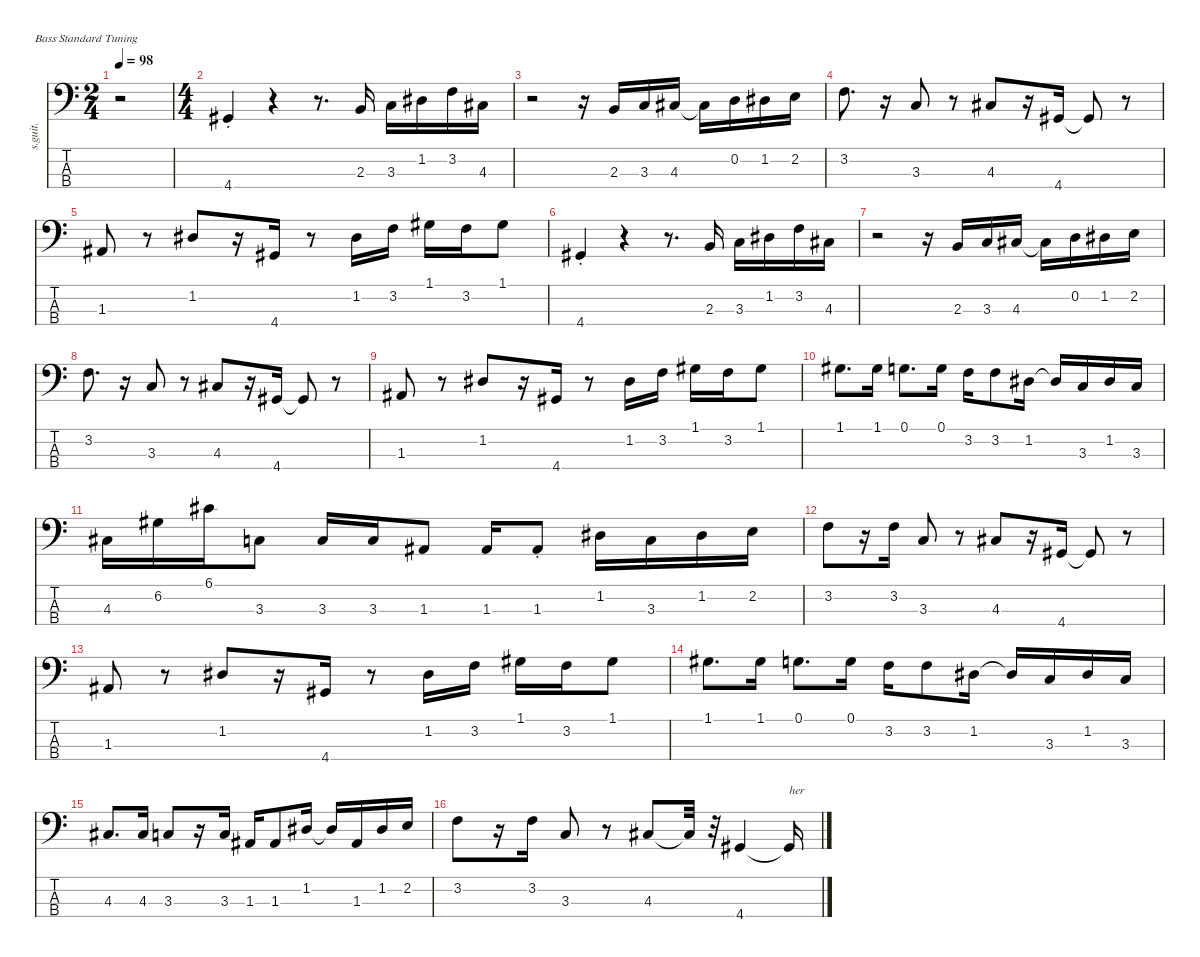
\defaultSystemsLayout 4
\hideDynamics
\bracketExtendMode nobrackets
\track ("" "s.guit.") {instrument electricbassfinger}
\staff {score tabs}
\tuning (G2 D2 A1 E1)
\ts (2 4)
\beaming (8 2 2 2 2)
\tempo 98
\clef f4
\ks c
r.2{dy f} |
\ts (4 4)
\beaming (8 2 2 2 2)
4.4{st acc #}.4 r.4 r.8{d} 2.3.16 3.3.16 1.2{acc #}.16 3.2.16 4.3{acc #}.16 |
r.2 r.16 2.3.16 3.3.16 4.3{acc #}.16 4.3{t acc #}.16{dy mf} 0.2.16{dy f} 1.2{acc #}.16 2.2.16 |
3.2.8{d} r.16 3.3.8 r.8 4.3{acc #}.8 r.16 4.4{acc #}.16 4.4{t acc #}.8 r.8 |
1.3{acc #}.8 r.8 1.2{acc #}.8 r.16 4.4{acc #}.16 r.8 1.2{acc #}.16 3.2.16 1.1{acc #}.16 3.2.16 1.1{acc #}.8 |
4.4{st acc #}.4 r.4 r.8{d} 2.3.16 3.3.16 1.2{acc #}.16 3.2.16 4.3{acc #}.16 |
r.2 r.16 2.3.16 3.3.16 4.3{acc #}.16 4.3{t acc #}.16{dy mf} 0.2.16{dy f} 1.2{acc #}.16 2.2.16 |
3.2.8{d} r.16 3.3.8 r.8 4.3{acc #}.8 r.16 4.4{acc #}.16 4.4{t acc #}.8 r.8 |
1.3{acc #}.8 r.8 1.2{acc #}.8 r.16 4.4{acc #}.16 r.8 1.2{acc #}.16 3.2.16 1.1{acc #}.16 3.2.16 1.1{acc #}.8 |
1.1{acc #}.8{d} 1.1{acc #}.16 0.1.8{d} 0.1.16 3.2.16 3.2.8 1.2{acc #}.16 1.2{t acc #}.16 3.3.16 1.2{acc #}.16 3.3.16 |
4.3{acc #}.16 6.2{acc #}.16 6.1{acc #}.16 3.3.8 3.3.16 3.3.16 1.3{acc #}.8 1.3{acc #}.16 1.3{st acc #}.8 1.2{acc #}.16 3.3.16 1.2{acc #}.16 2.2.16 |
3.2.8 r.16 3.2.16 3.3.8 r.8 4.3{acc #}.8 r.16 4.4{acc #}.16 4.4{t acc #}.8 r.8 |
1.3{acc #}.8 r.8 1.2{acc #}.8 r.16 4.4{acc #}.16 r.8 1.2{acc #}.16 3.2.16 1.1{acc #}.16 3.2.16 1.1{acc #}.8 |
1.1{acc #}.8{d} 1.1{acc #}.16 0.1.8{d} 0.1.16 3.2.16 3.2.8 1.2{acc #}.16 1.2{t acc #}.16 3.3.16 1.2{acc #}.16 3.3.16 |
4.3{acc #}.8{d} 4.3{acc #}.16 3.3.8 r.16 3.3.16 1.3{acc #}.16 1.3{acc #}.8 1.2{acc #}.16 1.2{t acc #}.16 1.3{acc #}.16 1.2{acc #}.16 2.2.16 |
3.2.8 r.16 3.2.16 3.3.8 r.8 4.3{acc #}.8 4.3{t acc #}.32 r.32 4.4{acc #}.4 4.4{t acc #}.16{txt "her"}
